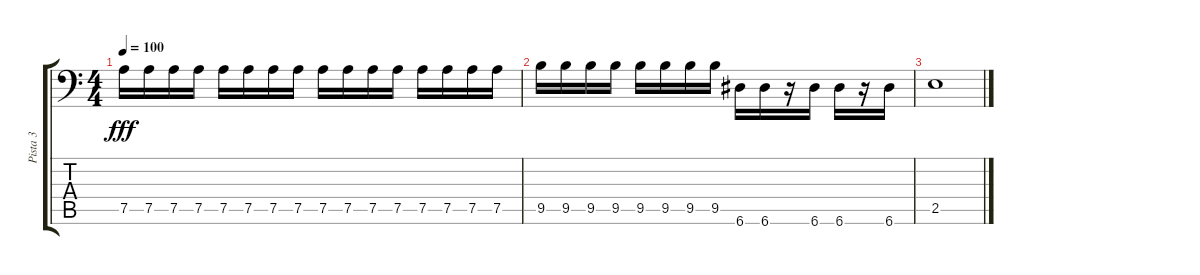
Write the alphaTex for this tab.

\track ("Pista 3" "Pista 3") {instrument electricbassfinger}
\staff {score tabs}
\tuning (A3 E3 C3 G2 D2 A1) {hide}
\ts (4 4)
\tempo 100
\clef f4
\ks c
7.5.16{dy fff} 7.5.16 7.5.16 7.5.16 7.5.16 7.5.16 7.5.16 7.5.16 7.5.16 7.5.16 7.5.16 7.5.16 7.5.16 7.5.16 7.5.16 7.5.16 |
9.5.16 9.5.16 9.5.16 9.5.16 9.5.16 9.5.16 9.5.16 9.5.16 6.6.16 6.6.16 r.16 6.6.16 6.6.16 r.16 6.6.16 |
2.5.1
